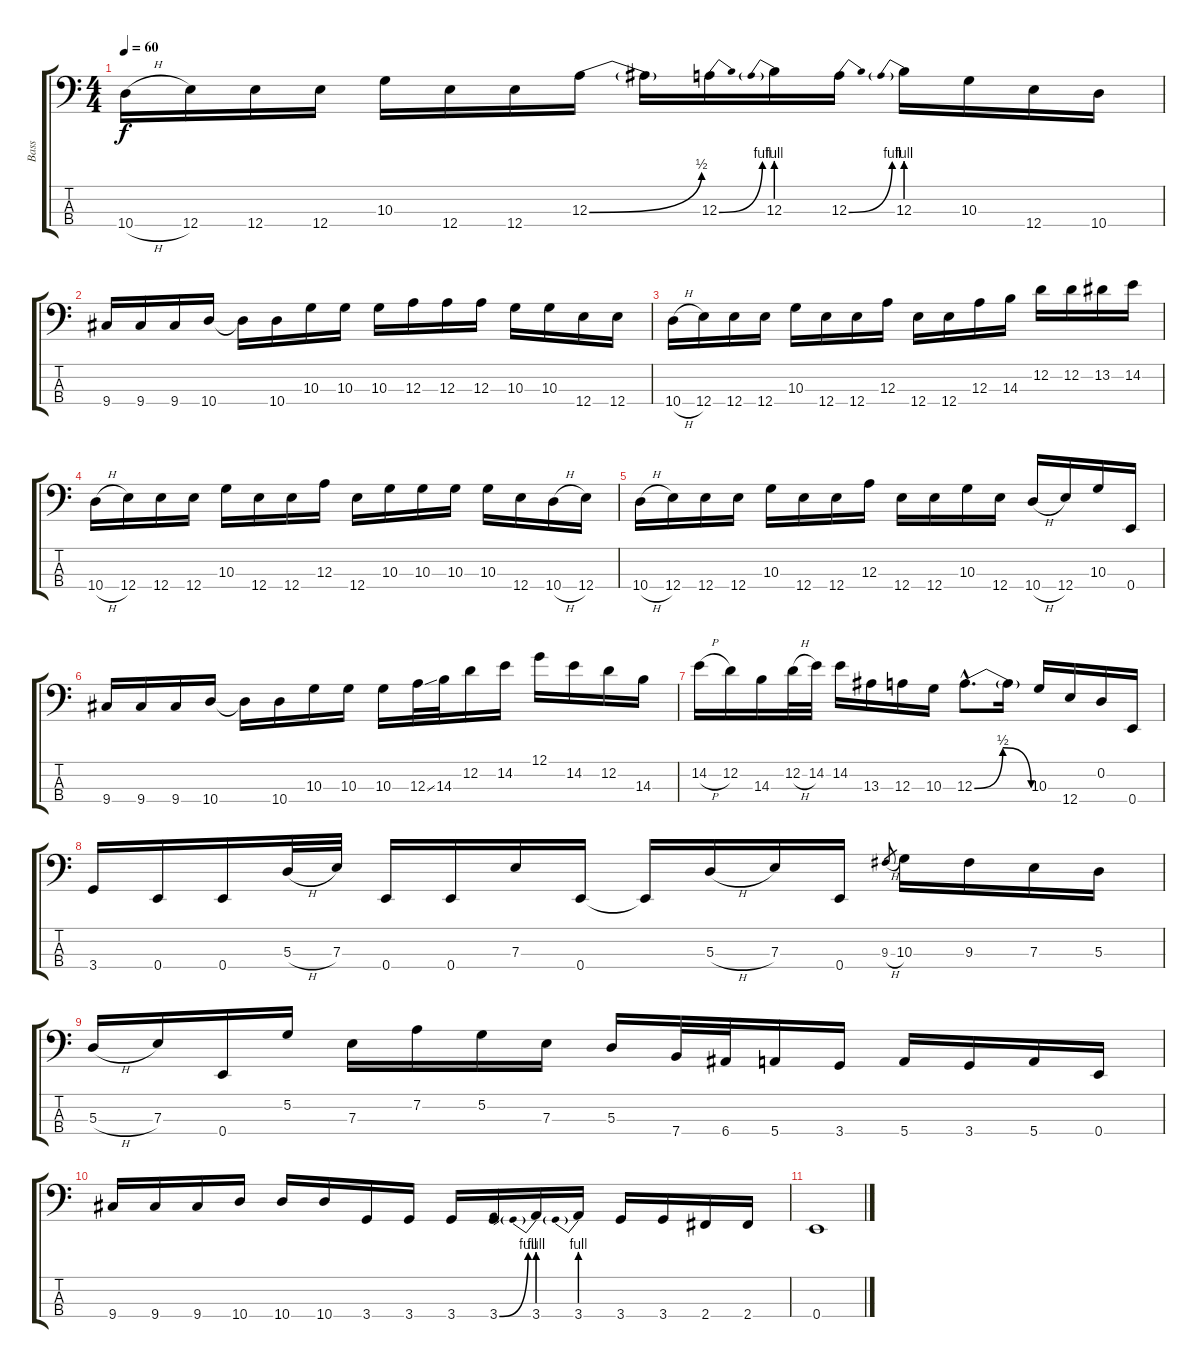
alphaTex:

\track ("Bass" "Bass") {instrument electricbassfinger}
\staff {score tabs}
\tuning (G2 D2 A1 E1) {hide}
\ts (4 4)
\tempo 60
\clef f4
\ks c
10.4{h}.16{dy f} 12.4.16 12.4.16 12.4.16 10.3.16 12.4.16 12.4.16 12.3{be (bend 0 0 60 2)}.16 12.3{t}.16 12.3{be (bend 0 0 60 4)}.16 12.3{be (prebend 0 4 60 4)}.16 12.3{be (bend 0 0 60 4)}.16 12.3{be (prebend 0 4 60 4)}.16 10.3.16 12.4.16 10.4.16 |
9.4.16 9.4.16 9.4.16 10.4.16 10.4{t}.16 10.4.16 10.3.16 10.3.16 10.3.16 12.3.16 12.3.16 12.3.16 10.3.16 10.3.16 12.4.16 12.4.16 |
10.4{h}.16 12.4.16 12.4.16 12.4.16 10.3.16 12.4.16 12.4.16 12.3.16 12.4.16 12.4.16 12.3.16 14.3.16 12.2.16 12.2.16 13.2.16 14.2.16 |
10.4{h}.16 12.4.16 12.4.16 12.4.16 10.3.16 12.4.16 12.4.16 12.3.16 12.4.16 10.3.16 10.3.16 10.3.16 10.3.16 12.4.16 10.4{h}.16 12.4.16 |
10.4{h}.16 12.4.16 12.4.16 12.4.16 10.3.16 12.4.16 12.4.16 12.3.16 12.4.16 12.4.16 10.3.16 12.4.16 10.4{h}.16 12.4.16 10.3.16 0.4.16 |
9.4.16 9.4.16 9.4.16 10.4.16 10.4{t}.16 10.4.16 10.3.16 10.3.16 10.3.16 12.3{ss}.32 14.3.32 12.2.16 14.2.16 12.1.16 14.2.16 12.2.16 14.3.16 |
14.2{h}.16 12.2.16 14.3.16 12.2{h}.32 14.2.32 14.2.16 13.3.16 12.3.16 10.3.16 12.3{be (bendrelease 0 0 15 2 45 2 60 0) hac}.8{d} 12.3{t}.16 10.3.16 12.4.16 0.2.16 0.4.16 |
3.4.16 0.4.16 0.4.16 5.3{h}.32 7.3.32 0.4.16 0.4.16 7.3.16 0.4.16 0.4{t}.16 5.3{h}.16 7.3.16 0.4.16 9.3{h}.8{gr} 10.3.16 9.3.16 7.3.16 5.3.16 |
5.3{h}.16 7.3.16 0.4.16 5.2.16 7.3.16 7.2.16 5.2.16 7.3.16 5.3.16 7.4.32 6.4.32 5.4.16 3.4.16 5.4.16 3.4.16 5.4.16 0.4.16 |
9.4.16 9.4.16 9.4.16 10.4.16 10.4.16 10.4.16 3.4.16 3.4.16 3.4.16 3.4{be (bend 0 0 60 4)}.16 3.4{be (prebend 0 4 60 4)}.16 3.4{be (prebend 0 4 60 4)}.16 3.4.16 3.4.16 2.4.16 2.4.16 |
0.4.1
